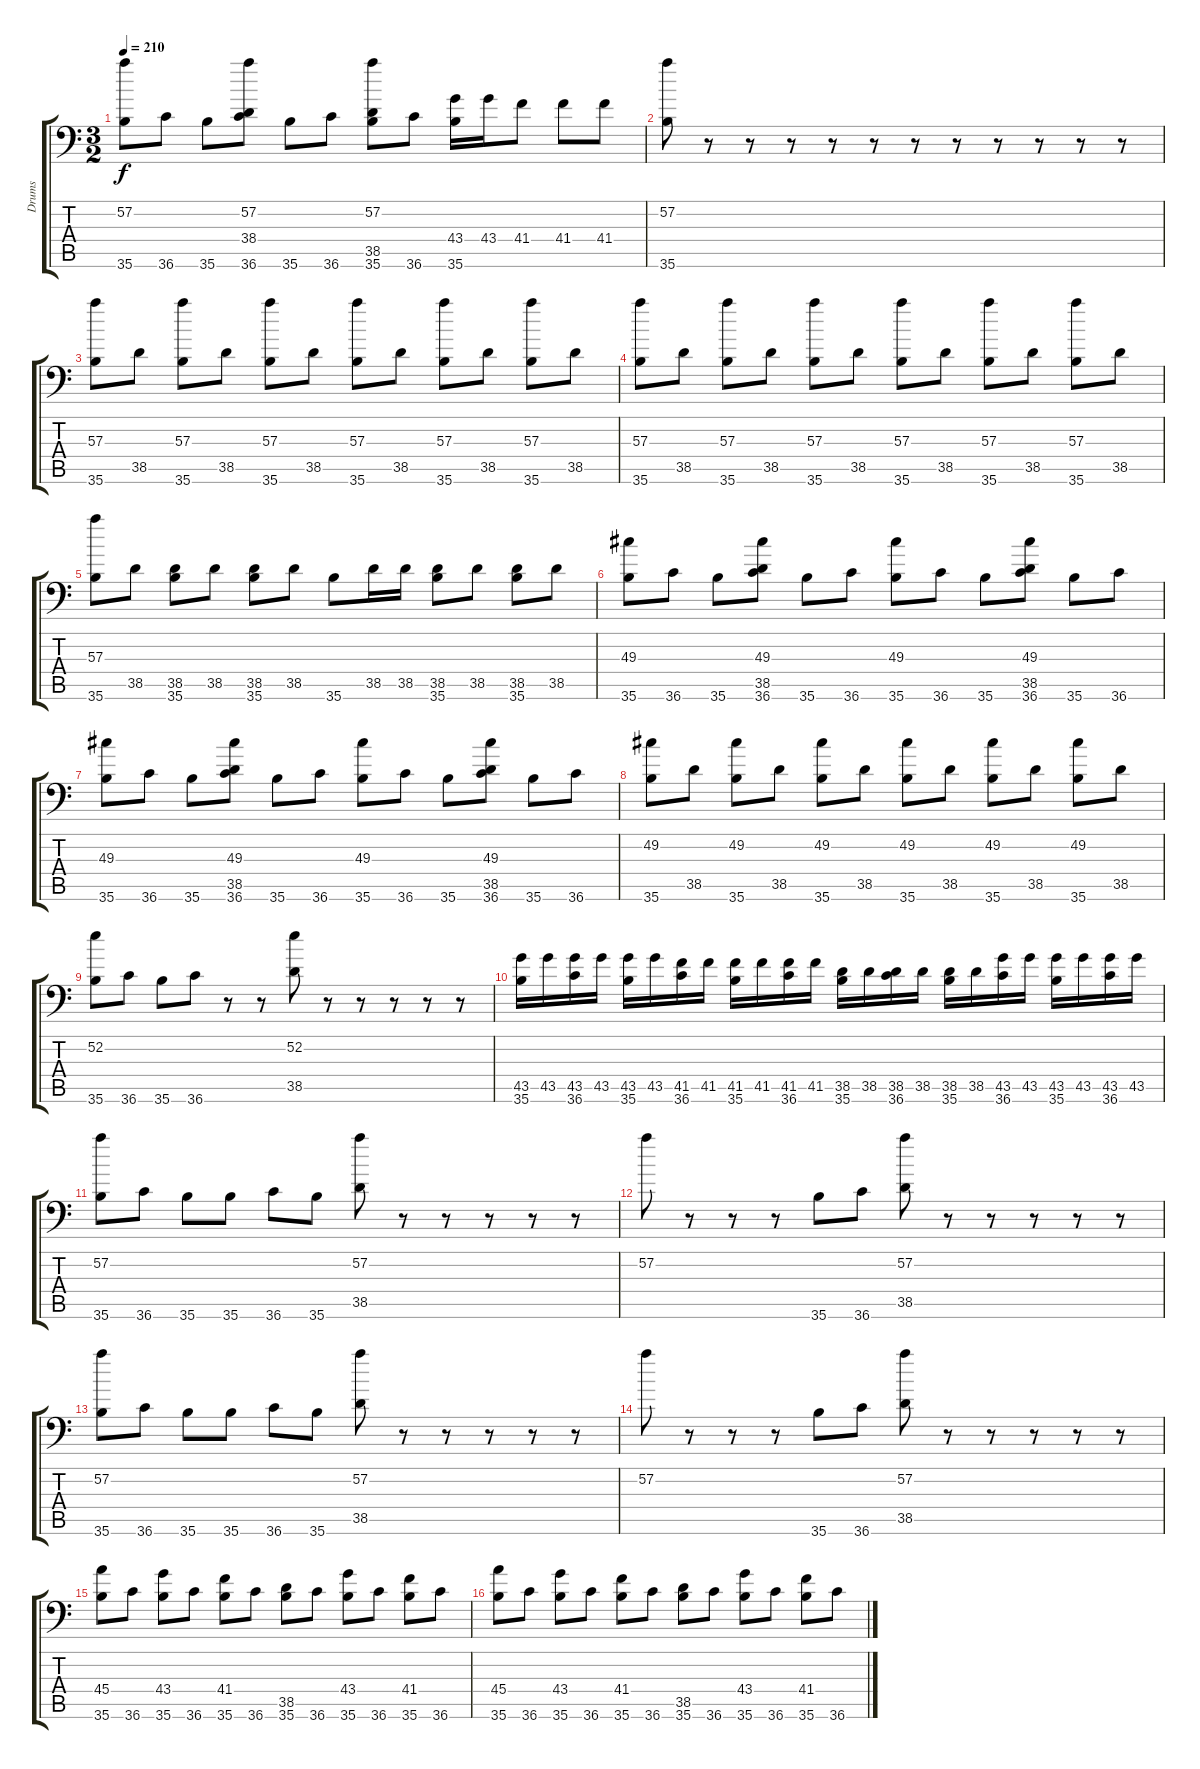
\track ("Drums" "Drums") {instrument acousticgrandpiano}
\staff {score tabs}
\tuning (C-1 C-1 C-1 C-1 C-1 C-1) {hide}
\ts (3 2)
\tempo 210
\clef f4
\ks c
(57.2 35.6).8{dy f} 36.6.8 35.6.8 (57.2 38.4 36.6).8 35.6.8 36.6.8 (57.2 38.5 35.6).8 36.6.8 (43.4 35.6).16 43.4.16 41.4.8 41.4.8 41.4.8 |
(57.2 35.6).8 r.8 r.8 r.8 r.8 r.8 r.8 r.8 r.8 r.8 r.8 r.8 |
(57.3 35.6).8 38.5.8 (57.3 35.6).8 38.5.8 (57.3 35.6).8 38.5.8 (57.3 35.6).8 38.5.8 (57.3 35.6).8 38.5.8 (57.3 35.6).8 38.5.8 |
(57.3 35.6).8 38.5.8 (57.3 35.6).8 38.5.8 (57.3 35.6).8 38.5.8 (57.3 35.6).8 38.5.8 (57.3 35.6).8 38.5.8 (57.3 35.6).8 38.5.8 |
(57.3 35.6).8 38.5.8 (38.5 35.6).8 38.5.8 (38.5 35.6).8 38.5.8 35.6.8 38.5.16 38.5.16 (38.5 35.6).8 38.5.8 (38.5 35.6).8 38.5.8 |
(49.3 35.6).8 36.6.8 35.6.8 (49.3 38.5 36.6).8 35.6.8 36.6.8 (49.3 35.6).8 36.6.8 35.6.8 (49.3 38.5 36.6).8 35.6.8 36.6.8 |
(49.3 35.6).8 36.6.8 35.6.8 (49.3 38.5 36.6).8 35.6.8 36.6.8 (49.3 35.6).8 36.6.8 35.6.8 (49.3 38.5 36.6).8 35.6.8 36.6.8 |
(49.2 35.6).8 38.5.8 (49.2 35.6).8 38.5.8 (49.2 35.6).8 38.5.8 (49.2 35.6).8 38.5.8 (49.2 35.6).8 38.5.8 (49.2 35.6).8 38.5.8 |
(52.2 35.6).8 36.6.8 35.6.8 36.6.8 r.8 r.8 (52.2 38.5).8 r.8 r.8 r.8 r.8 r.8 |
(43.5 35.6).16 43.5.16 (43.5 36.6).16 43.5.16 (43.5 35.6).16 43.5.16 (41.5 36.6).16 41.5.16 (41.5 35.6).16 41.5.16 (41.5 36.6).16 41.5.16 (38.5 35.6).16 38.5.16 (38.5 36.6).16 38.5.16 (38.5 35.6).16 38.5.16 (43.5 36.6).16 43.5.16 (43.5 35.6).16 43.5.16 (43.5 36.6).16 43.5.16 |
(57.2 35.6).8 36.6.8 35.6.8 35.6.8 36.6.8 35.6.8 (57.2 38.5).8 r.8 r.8 r.8 r.8 r.8 |
57.2.8 r.8 r.8 r.8 35.6.8 36.6.8 (57.2 38.5).8 r.8 r.8 r.8 r.8 r.8 |
(57.2 35.6).8 36.6.8 35.6.8 35.6.8 36.6.8 35.6.8 (57.2 38.5).8 r.8 r.8 r.8 r.8 r.8 |
57.2.8 r.8 r.8 r.8 35.6.8 36.6.8 (57.2 38.5).8 r.8 r.8 r.8 r.8 r.8 |
(45.4 35.6).8 36.6.8 (43.4 35.6).8 36.6.8 (41.4 35.6).8 36.6.8 (38.5 35.6).8 36.6.8 (43.4 35.6).8 36.6.8 (41.4 35.6).8 36.6.8 |
(45.4 35.6).8 36.6.8 (43.4 35.6).8 36.6.8 (41.4 35.6).8 36.6.8 (38.5 35.6).8 36.6.8 (43.4 35.6).8 36.6.8 (41.4 35.6).8 36.6.8
